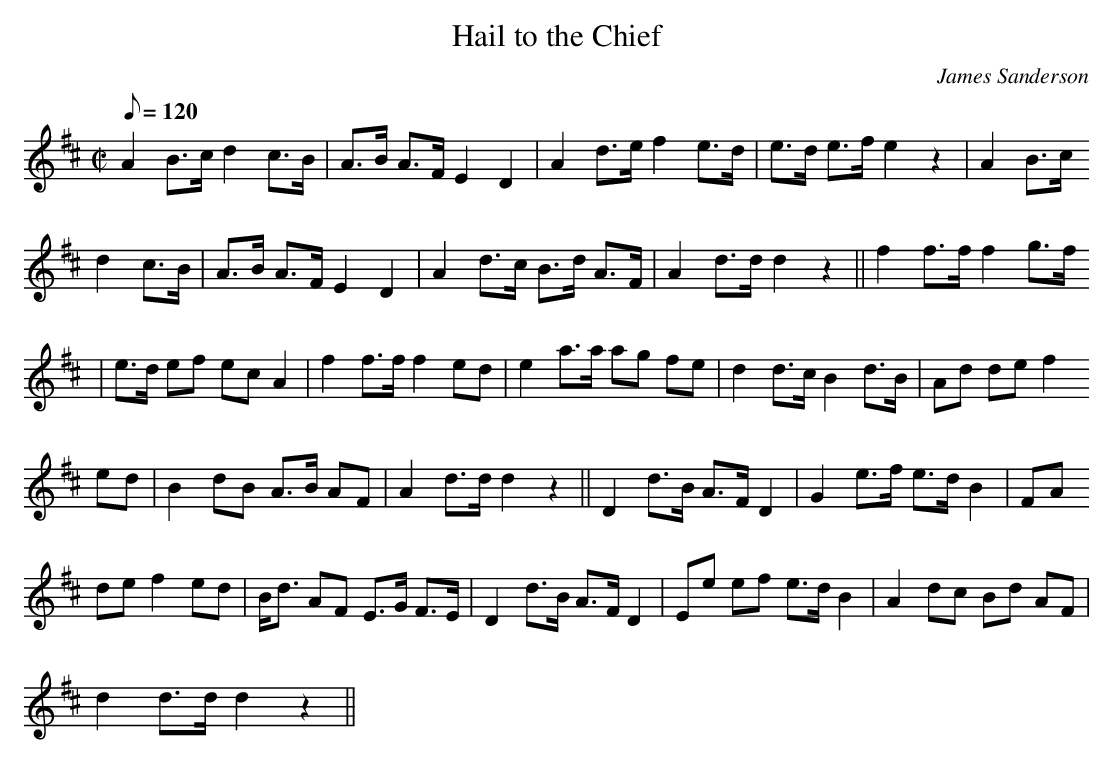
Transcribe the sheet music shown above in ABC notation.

X:1
T:Hail to the Chief
M:C|
L:1/8
Q:120
C:James Sanderson
K:D
A2 B>c d2 c>B | A>B A>F E2 D2 | A2 d>e f2 e>d | e>d e>f e2 z2 | A2 B>c
d2 c>B | A>B A>F E2 D2 | A2 d>c B>d A>F | A2 d>d d2 z2 || f2 f>f f2 g>f
| e>d ef ec A2 | f2 f>f f2 ed | e2 a>a ag fe | d2 d>c B2 d>B | Ad de f2
ed | B2 dB A>B AF | A2 d>d d2 z2 || D2 d>B A>F D2 | G2 e>f e>d B2 | FA
de f2 ed | B<d AF E>G F>E | D2 d>B A>F D2 | Ee ef e>d B2 | A2 dc Bd AF |
d2 d>d d2 z2 ||
